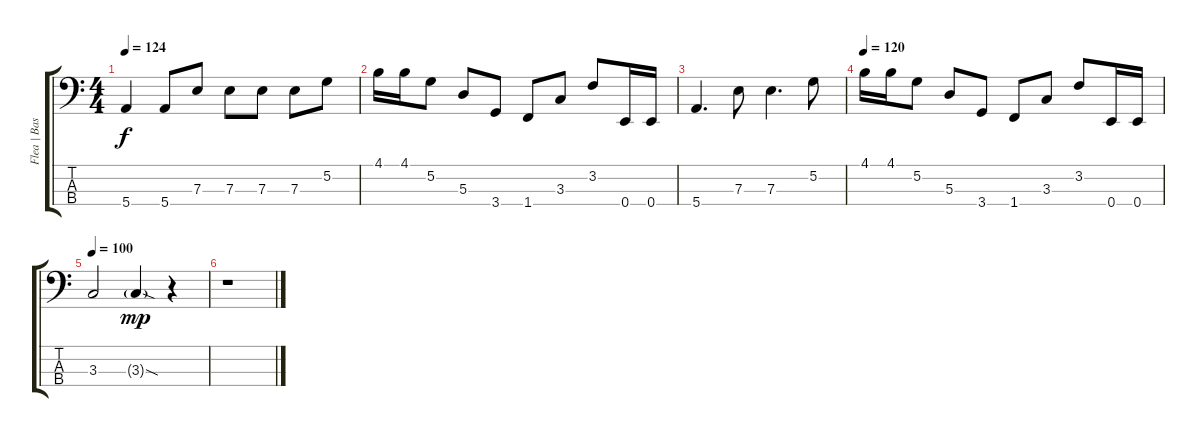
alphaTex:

\track ("Flea | Bass" "Flea | Bas") {instrument electricbassfinger}
\staff {score tabs}
\tuning (G2 D2 A1 E1) {hide}
\ts (4 4)
\tempo 124
\clef f4
\ks c
5.4.4{dy f} 5.4.8 7.3.8 7.3.8 7.3.8 7.3.8 5.2.8 |
4.1.16 4.1.16 5.2.8 5.3.8 3.4.8 1.4.8 3.3.8 3.2.8 0.4.16 0.4.16 |
5.4.4{d} 7.3.8 7.3.4{d} 5.2.8 |
\tempo 120
4.1.16 4.1.16 5.2.8 5.3.8 3.4.8 1.4.8 3.3.8 3.2.8 0.4.16 0.4.16 |
\tempo 100
3.3.2 3.3{sod g}.4{dy mp} r.4 |
r.1
